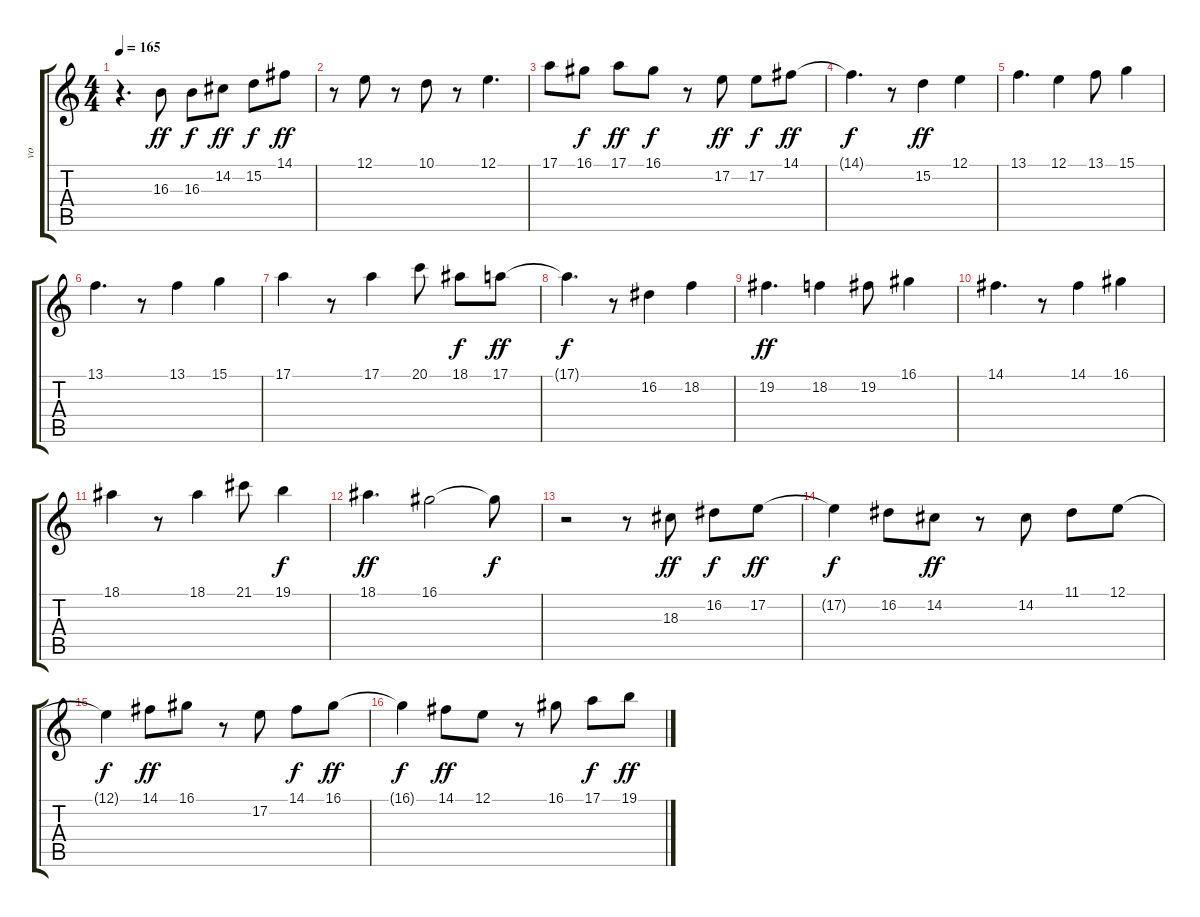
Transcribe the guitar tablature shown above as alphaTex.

\track ("vo" "vo") {instrument pad1newage}
\staff {score tabs}
\tuning (E4 B3 G3 D3 A2 E2) {hide}
\ts (4 4)
\tempo 165
\clef g2
\ks c
r.4{d dy ff} 16.3.8 16.3.8{dy f} 14.2.8{dy ff} 15.2.8{dy f} 14.1.8{dy ff} |
r.8 12.1.8 r.8 10.1.8 r.8 12.1.4{d} |
17.1.8 16.1.8{dy f} 17.1.8{dy ff} 16.1.8{dy f} r.8 17.2.8{dy ff} 17.2.8{dy f} 14.1.8{dy ff} |
14.1{t}.4{d dy f} r.8 15.2.4{dy ff instrument lead2sawtooth} 12.1.4 |
13.1.4{d} 12.1.4 13.1.8 15.1.4 |
13.1.4{d} r.8 13.1.4 15.1.4 |
17.1.4 r.8 17.1.4 20.1.8 18.1.8{dy f} 17.1.8{dy ff} |
17.1{t}.4{d dy f} r.8 16.2.4 18.2.4 |
19.2.4{d dy ff} 18.2.4 19.2.8 16.1.4 |
14.1.4{d} r.8 14.1.4 16.1.4 |
18.1.4 r.8 18.1.4 21.1.8 19.1.4{dy f} |
18.1.4{d dy ff} 16.1.2 16.1{t}.8{dy f} |
r.2 r.8 18.3.8{dy ff} 16.2.8{dy f} 17.2.8{dy ff} |
17.2{t}.4{dy f} 16.2.8 14.2.8{dy ff} r.8 14.2.8 11.1.8 12.1.8 |
12.1{t}.4{dy f} 14.1.8{dy ff} 16.1.8 r.8 17.2.8 14.1.8{dy f} 16.1.8{dy ff} |
16.1{t}.4{dy f} 14.1.8{dy ff} 12.1.8 r.8 16.1.8 17.1.8{dy f} 19.1.8{dy ff}
